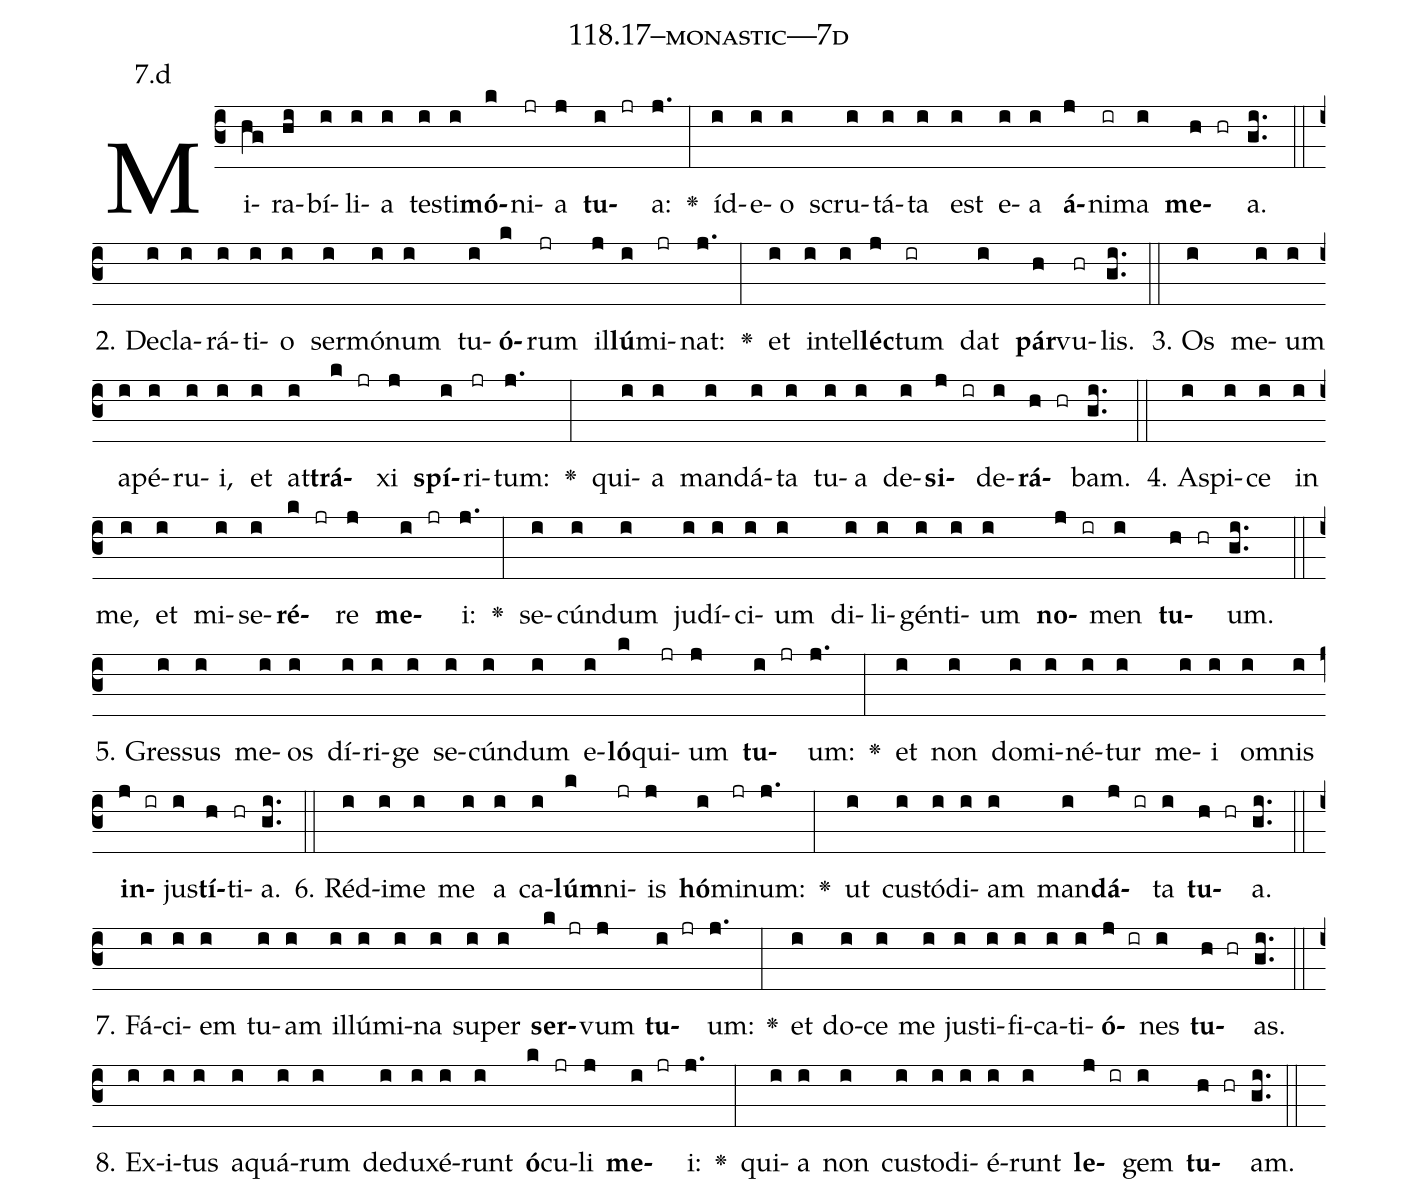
name: 118.17--monastic---7d;
annotation: 7.d;
%%
(c3)Mi(hg)ra(hi)bí(i)li(i)a(i) tes(i)ti(i)<b>mó</b>(k)ni(jr)a(j) <b>tu</b>(i jr)a:(j.) <v>\greheightstar</v>(:) íd(i)e(i)o(i) scru(i)tá(i)ta(i) est(i) e(i)a(i) <b>á</b>(j)ni(ir)ma(i) <b>me</b>(h hr)a.(gi..) (::)
2. De(i)cla(i)rá(i)ti(i)o(i) ser(i)mó(i)num(i) tu(i)<b>ó</b>(k)rum(jr) il(j)<b>lú</b>(i)mi(jr)nat:(j.) <v>\greheightstar</v>(:) et(i) in(i)tel(i)<b>léc</b>(j)tum(ir) dat(i) <b>pár</b>(h)vu(hr)lis.(gi..) (::)
3. Os(i) me(i)um(i) a(i)pé(i)ru(i)i,(i) et(i) at(i)<b>trá</b>(k jr)xi(j) <b>spí</b>(i)ri(jr)tum:(j.) <v>\greheightstar</v>(:) qui(i)a(i) man(i)dá(i)ta(i) tu(i)a(i) de(i)<b>si</b>(j ir)de(i)<b>rá</b>(h hr)bam.(gi..) (::)
4. A(i)spi(i)ce(i) in(i) me,(i) et(i) mi(i)se(i)<b>ré</b>(k jr)re(j) <b>me</b>(i jr)i:(j.) <v>\greheightstar</v>(:) se(i)cún(i)dum(i) ju(i)dí(i)ci(i)um(i) di(i)li(i)gén(i)ti(i)um(i) <b>no</b>(j ir)men(i) <b>tu</b>(h hr)um.(gi..) (::)
5. Gres(i)sus(i) me(i)os(i) dí(i)ri(i)ge(i) se(i)cún(i)dum(i) e(i)<b>ló</b>(k)qui(jr)um(j) <b>tu</b>(i jr)um:(j.) <v>\greheightstar</v>(:) et(i) non(i) do(i)mi(i)né(i)tur(i) me(i)i(i) om(i)nis(i) <b>in</b>(j ir)jus(i)<b>tí</b>(h)ti(hr)a.(gi..) (::)
6. Réd(i)i(i)me(i) me(i) a(i) ca(i)<b>lúm</b>(k)ni(jr)is(j) <b>hó</b>(i)mi(jr)num:(j.) <v>\greheightstar</v>(:) ut(i) cus(i)tó(i)di(i)am(i) man(i)<b>dá</b>(j ir)ta(i) <b>tu</b>(h hr)a.(gi..) (::)
7. Fá(i)ci(i)em(i) tu(i)am(i) il(i)lú(i)mi(i)na(i) su(i)per(i) <b>ser</b>(k jr)vum(j) <b>tu</b>(i jr)um:(j.) <v>\greheightstar</v>(:) et(i) do(i)ce(i) me(i) jus(i)ti(i)fi(i)ca(i)ti(i)<b>ó</b>(j ir)nes(i) <b>tu</b>(h hr)as.(gi..) (::)
8. Ex(i)i(i)tus(i) a(i)quá(i)rum(i) de(i)du(i)xé(i)runt(i) <b>ó</b>(k)cu(jr)li(j) <b>me</b>(i jr)i:(j.) <v>\greheightstar</v>(:) qui(i)a(i) non(i) cus(i)to(i)di(i)é(i)runt(i) <b>le</b>(j ir)gem(i) <b>tu</b>(h hr)am.(gi..) (::)
